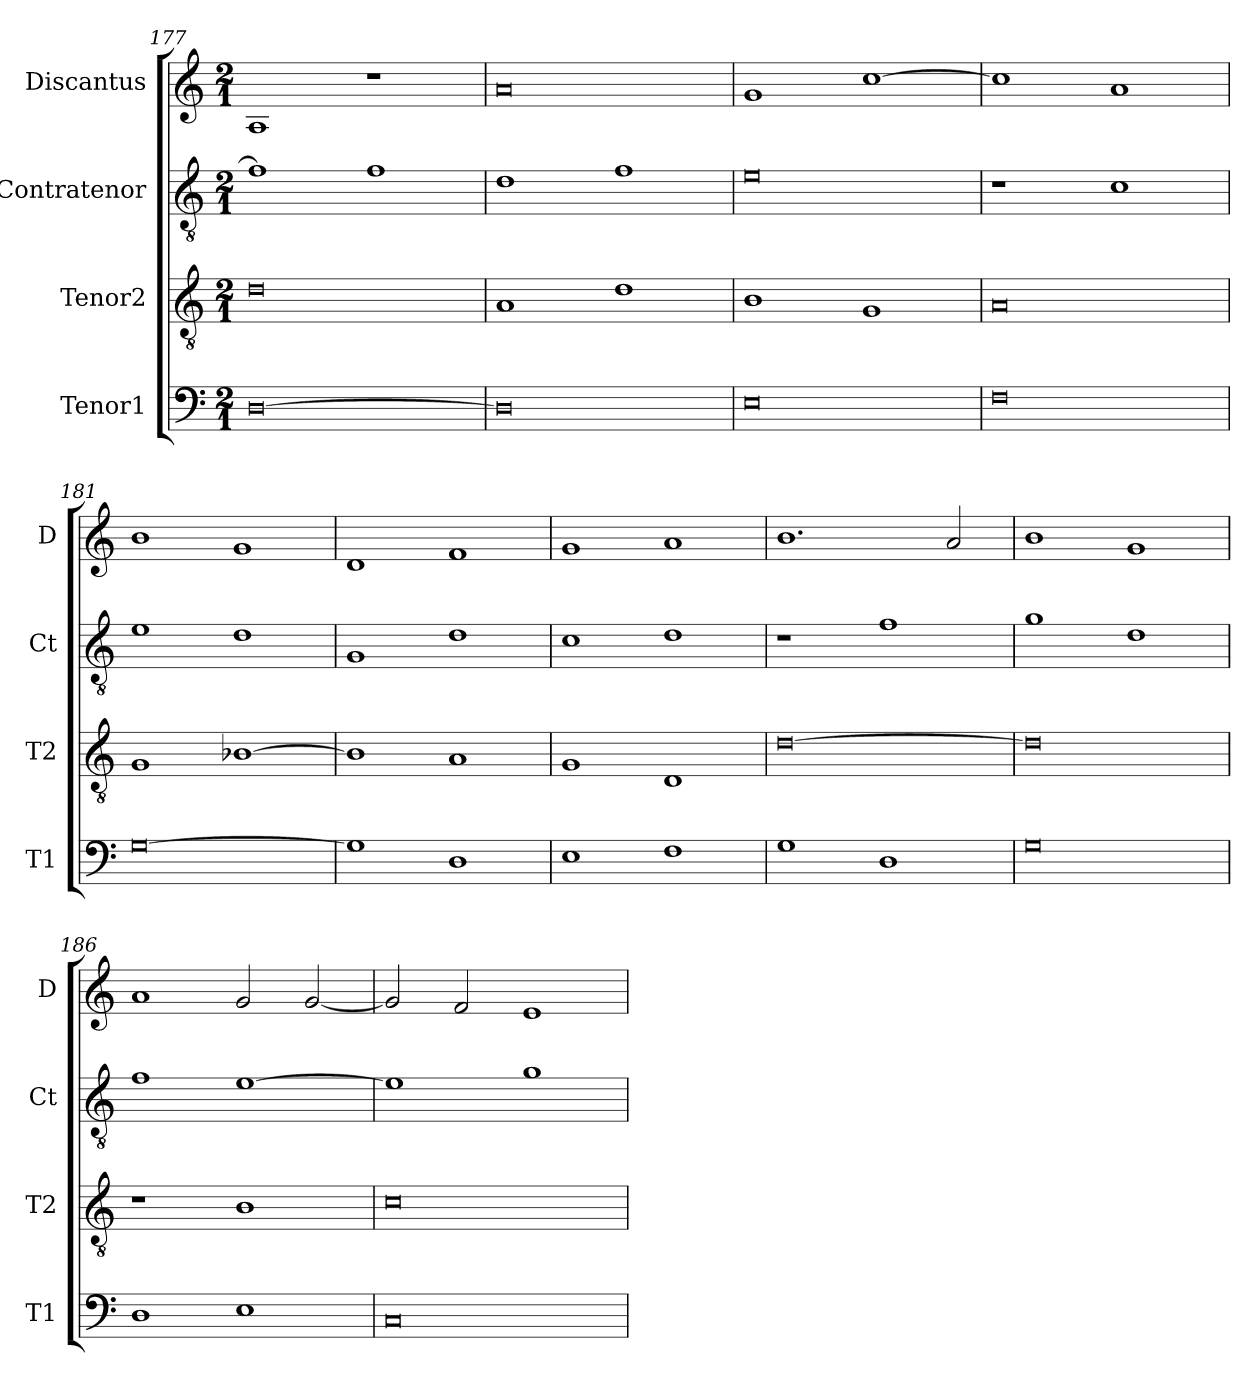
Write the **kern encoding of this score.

**kern	**kern	**kern	**kern
*part4	*part3	*part2	*part1
*staff4	*staff3	*staff2	*staff1
*I"Tenor1	*I"Tenor2	*I"Contratenor	*I"Discantus
*I'T1	*I'T2	*I'Ct	*I'D
*clefF4	*clefGv2	*clefGv2	*clefG2
*k[]	*k[]	*k[]	*k[]
*M2/1	*M2/1	*M2/1	*M2/1
=177	=177	=177	=177
[0D	0d	1f]	1A
.	.	1f	1r
=178	=178	=178	=178
0D]	1A	1d	0a
.	1d	1f	.
=179	=179	=179	=179
0E	1B	0e	1g
.	1G	.	[1cc
=180	=180	=180	=180
0F	0A	1r	1cc]
.	.	1c	1a
=181	=181	=181	=181
[0G	1G	1e	1b
.	[1B-X	1d	1g
=182	=182	=182	=182
1G]	1B-]	1G	1d
1D	1A	1d	1f
=183	=183	=183	=183
1E	1G	1c	1g
1F	1D	1d	1a
=184	=184	=184	=184
1G	[0d	1r	1.b
1D	.	1f	.
.	.	.	2a/
=185	=185	=185	=185
0G	0d]	1g	1b
.	.	1d	1g
=186	=186	=186	=186
1D	1r	1f	1a
1E	1B	[1e	2g/
.	.	.	[2g/
=187	=187	=187	=187
0C	0c	1e]	2g/]
.	.	.	2f/
.	.	1g	1e
=	=	=	=
*-	*-	*-	*-
